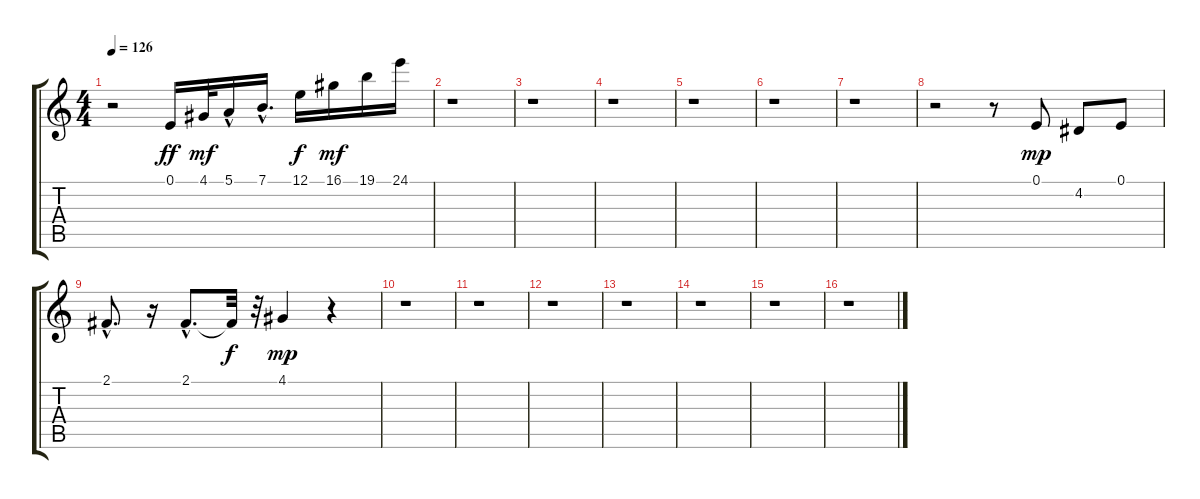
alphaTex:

\track "" {instrument stringensemble1}
\staff {score tabs}
\tuning (E4 B3 G3 D3 A2 E2) {hide}
\ts (4 4)
\tempo 126
\clef g2
\ks c
r.2{dy f} 0.1.16{dy ff} 4.1.32{dy mf} 5.1{hac}.16 7.1{hac}.16{d} 12.1.16{dy f} 16.1.16{dy mf} 19.1.16 24.1.16 |
r.1 |
r.1 |
r.1 |
r.1 |
r.1 |
r.1 |
r.2 r.8 0.1.8{dy mp} 4.2.8 0.1.8 |
2.1{hac}.8{d} r.16 2.1{hac}.8{d} 2.1{t}.32{dy f} r.32 4.1.4{dy mp} r.4 |
r.1 |
r.1 |
r.1 |
r.1 |
r.1 |
r.1 |
r.1
